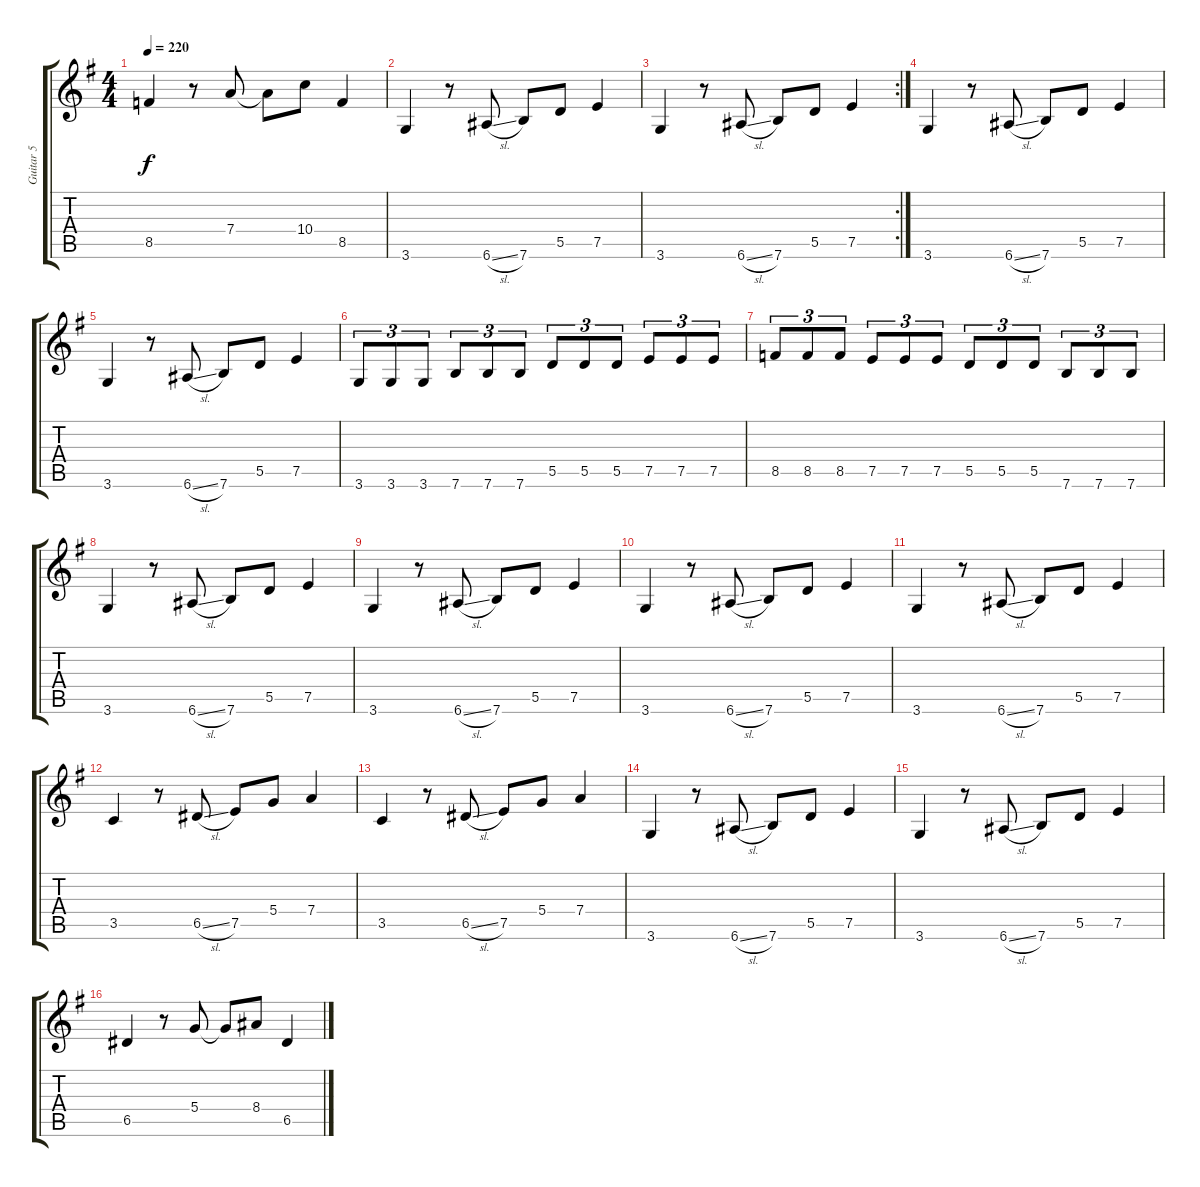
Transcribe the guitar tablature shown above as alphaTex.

\track ("Guitar 5" "Guitar 5") {instrument distortionguitar}
\staff {score tabs}
\tuning (E4 B3 G3 D3 A2 E2) {hide}
\ts (4 4)
\tempo 220
\clef g2
\ks g
8.5.4{dy f} r.8 7.4.8 7.4{t}.8 10.4.8 8.5.4 |
3.6.4 r.8 6.6{sl}.8 7.6.8 5.5.8 7.5.4 |
\rc 2
3.6.4 r.8 6.6{sl}.8 7.6.8 5.5.8 7.5.4 |
3.6.4 r.8 6.6{sl}.8 7.6.8 5.5.8 7.5.4 |
3.6.4 r.8 6.6{sl}.8 7.6.8 5.5.8 7.5.4 |
3.6.8{tu (3 2)} 3.6.8{tu (3 2)} 3.6.8{tu (3 2)} 7.6.8{tu (3 2)} 7.6.8{tu (3 2)} 7.6.8{tu (3 2)} 5.5.8{tu (3 2)} 5.5.8{tu (3 2)} 5.5.8{tu (3 2)} 7.5.8{tu (3 2)} 7.5.8{tu (3 2)} 7.5.8{tu (3 2)} |
8.5.8{tu (3 2)} 8.5.8{tu (3 2)} 8.5.8{tu (3 2)} 7.5.8{tu (3 2)} 7.5.8{tu (3 2)} 7.5.8{tu (3 2)} 5.5.8{tu (3 2)} 5.5.8{tu (3 2)} 5.5.8{tu (3 2)} 7.6.8{tu (3 2)} 7.6.8{tu (3 2)} 7.6.8{tu (3 2)} |
3.6.4 r.8 6.6{sl}.8 7.6.8 5.5.8 7.5.4 |
3.6.4 r.8 6.6{sl}.8 7.6.8 5.5.8 7.5.4 |
3.6.4 r.8 6.6{sl}.8 7.6.8 5.5.8 7.5.4 |
3.6.4 r.8 6.6{sl}.8 7.6.8 5.5.8 7.5.4 |
3.5.4 r.8 6.5{sl}.8 7.5.8 5.4.8 7.4.4 |
3.5.4 r.8 6.5{sl}.8 7.5.8 5.4.8 7.4.4 |
3.6.4 r.8 6.6{sl}.8 7.6.8 5.5.8 7.5.4 |
3.6.4 r.8 6.6{sl}.8 7.6.8 5.5.8 7.5.4 |
6.5.4 r.8 5.4.8 5.4{t}.8 8.4.8 6.5.4
